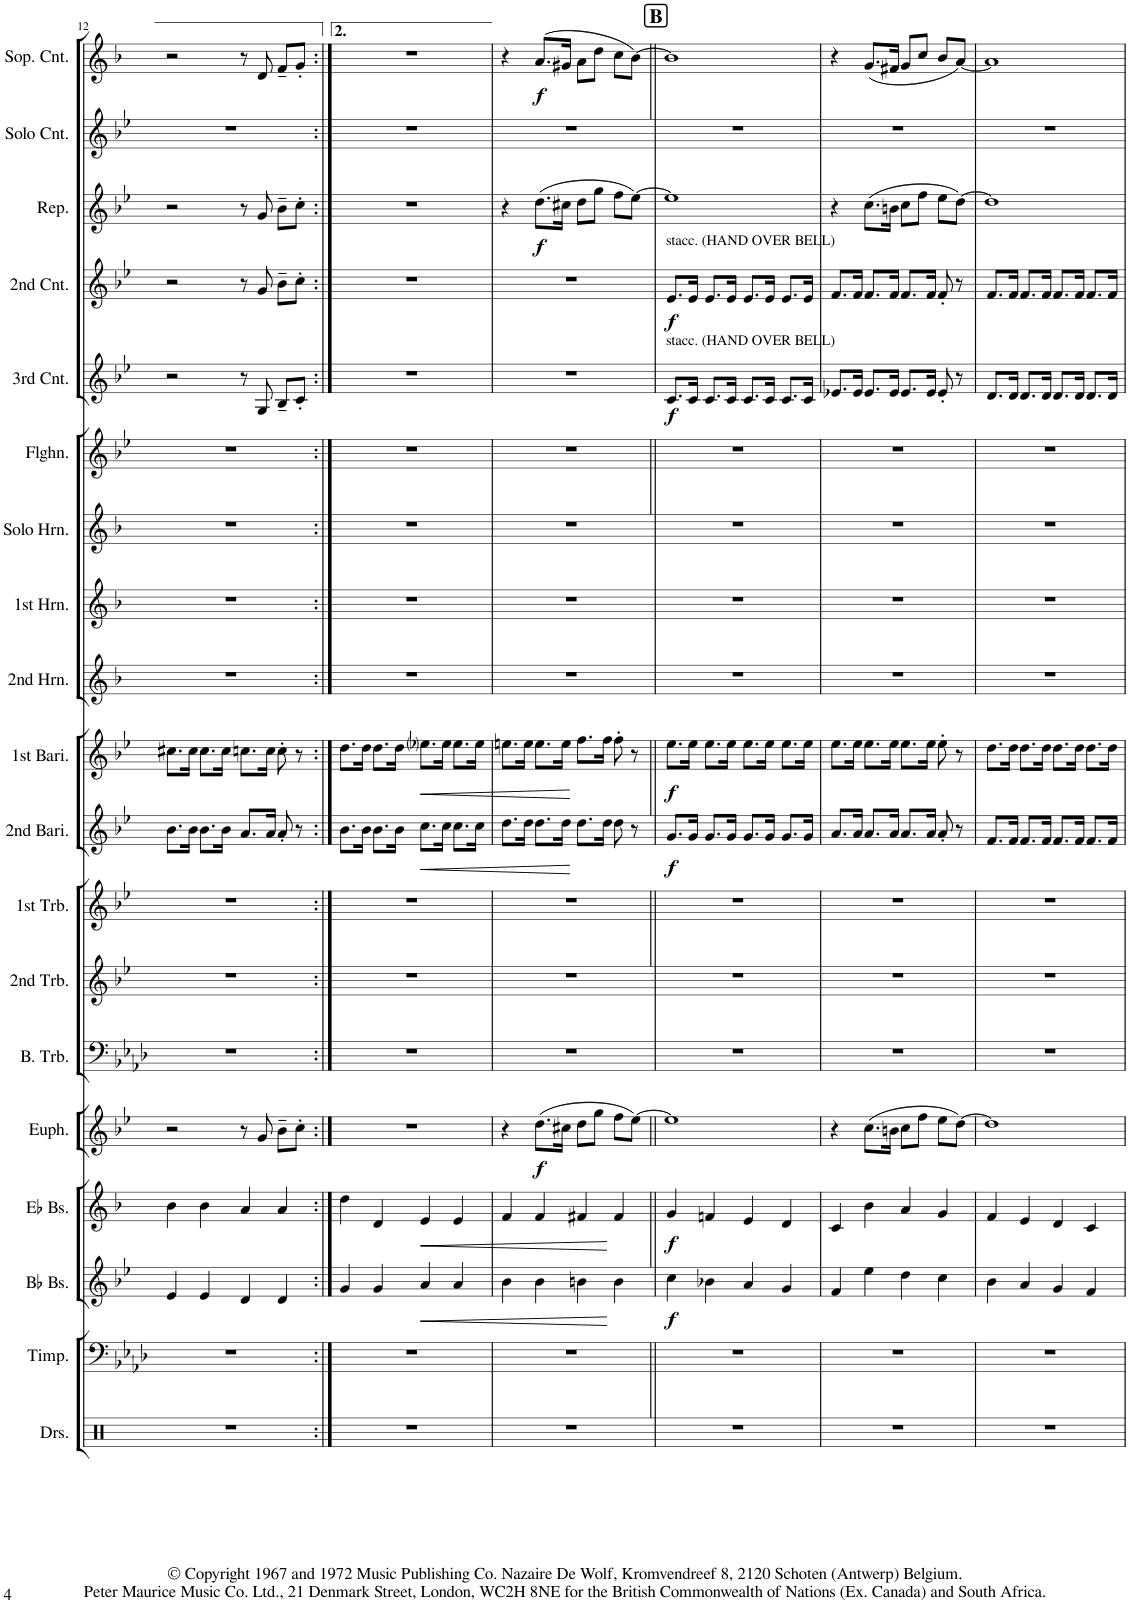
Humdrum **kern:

**kern	**kern	**kern	**dynam	**kern	**dynam	**kern	**dynam	**kern	**kern	**kern	**kern	**dynam	**kern	**dynam	**kern	**kern	**kern	**kern	**kern	**dynam	**kern	**dynam	**kern	**dynam	**kern	**kern	**dynam
*part19	*part18	*part17	*part17	*part16	*part16	*part15	*part15	*part14	*part13	*part12	*part11	*part11	*part10	*part10	*part9	*part8	*part7	*part6	*part5	*part5	*part4	*part4	*part3	*part3	*part2	*part1	*part1
*staff19	*staff18	*staff17	*staff17	*staff16	*staff16	*staff15	*staff15	*staff14	*staff13	*staff12	*staff11	*staff11	*staff10	*staff10	*staff9	*staff8	*staff7	*staff6	*staff5	*staff5	*staff4	*staff4	*staff3	*staff3	*staff2	*staff1	*staff1
*I"Drumset	*I"Timpani	*I"Bb Bass	*	*I"Eb Bass	*	*I"Euphonium	*	*I"Bass Trombone	*I"2nd Trombone	*I"1st Trombone	*I"2nd Baritone	*	*I"1st Baritone	*	*I"2nd Horn	*I"1st Horn	*I"Solo Horn	*I"Flugelhorn	*I"3rd Cornet	*	*I"2nd Cornet	*	*I"Repiano	*	*I"Solo Cornet	*I"Soprano Cornet	*
*I'Drs.	*I'Timp.	*I'Bb Bs.	*	*I'Eb Bs.	*	*I'Euph.	*	*I'B. Trb.	*I'2nd Trb.	*I'1st Trb.	*I'2nd Bari.	*	*I'1st Bari.	*	*I'2nd Hrn.	*I'1st Hrn.	*I'Solo Hrn.	*I'Flghn.	*I'3rd Cnt.	*	*I'2nd Cnt.	*	*I'Rep.	*	*I'Solo Cnt.	*I'Sop. Cnt.	*
!!LO:PB:g=z
*clefX	*clefF4	*clefG2	*	*clefG2	*	*clefG2	*	*clefF4	*clefG2	*clefG2	*clefG2	*	*clefG2	*	*clefG2	*clefG2	*clefG2	*clefG2	*clefG2	*	*clefG2	*	*clefG2	*	*clefG2	*clefG2	*
*	*	*Trd15c26	*	*Trd12c21	*	*Trd8c14	*	*Trd7c12	*Trd1c2	*Trd1c2	*Trd1c2	*	*Trd1c2	*	*Trd5c9	*Trd5c9	*Trd5c9	*Trd1c2	*Trd1c2	*	*Trd1c2	*	*Trd1c2	*	*Trd1c2	*Trd-2c-3	*
*k[]	*k[b-e-a-d-]	*k[b-e-]	*	*k[b-]	*	*k[b-e-]	*	*k[b-e-a-d-]	*k[b-e-]	*k[b-e-]	*k[b-e-]	*	*k[b-e-]	*	*k[b-]	*k[b-]	*k[b-]	*k[b-e-]	*k[b-e-]	*	*k[b-e-]	*	*k[b-e-]	*	*k[b-e-]	*k[b-]	*
*M2/2	*M2/2	*M2/2	*	*M2/2	*	*M2/2	*	*M2/2	*M2/2	*M2/2	*M2/2	*	*M2/2	*	*M2/2	*M2/2	*M2/2	*M2/2	*M2/2	*	*M2/2	*	*M2/2	*	*M2/2	*M2/2	*
*met(c|)	*met(c|)	*met(c|)	*	*met(c|)	*	*met(c|)	*	*met(c|)	*met(c|)	*met(c|)	*met(c|)	*	*met(c|)	*	*met(c|)	*met(c|)	*met(c|)	*met(c|)	*met(c|)	*	*met(c|)	*	*met(c|)	*	*met(c|)	*met(c|)	*
=12	=12	=12	=12	=12	=12	=12	=12	=12	=12	=12	=12	=12	=12	=12	=12	=12	=12	=12	=12	=12	=12	=12	=12	=12	=12	=12	=12
1r	1r	4e-/	.	4b-\	.	2r	.	1r	1r	1r	8.b-\L	.	8.cc#X\L	.	1r	1r	1r	1r	2r	.	2r	.	2r	.	1r	2r	.
.	.	.	.	.	.	.	.	.	.	.	16b-\Jk	.	16cc#\Jk	.	.	.	.	.	.	.	.	.	.	.	.	.	.
.	.	4e-/	.	4b-\	.	.	.	.	.	.	8.b-\L	.	8.cc#\L	.	.	.	.	.	.	.	.	.	.	.	.	.	.
.	.	.	.	.	.	.	.	.	.	.	16b-\Jk	.	16cc#\Jk	.	.	.	.	.	.	.	.	.	.	.	.	.	.
.	.	4d/	.	4a/	.	8r	.	.	.	.	8.a/L	.	8.ccn\L	.	.	.	.	.	8r	.	8r	.	8r	.	.	8r	.
.	.	.	.	.	.	8g/	.	.	.	.	.	.	.	.	.	.	.	.	8G/	.	8g/	.	8g/	.	.	8d/	.
.	.	.	.	.	.	.	.	.	.	.	16a/Jk	.	16cc\Jk	.	.	.	.	.	.	.	.	.	.	.	.	.	.
.	.	4d/	.	4a/	.	8b-~\L	.	.	.	.	8a'/	.	8cc'\	.	.	.	.	.	8B-~/L	.	8b-~\L	.	8b-~\L	.	.	8f~/L	.
.	.	.	.	.	.	8cc'\J	.	.	.	.	8r	.	8r	.	.	.	.	.	8c'/J	.	8cc'\J	.	8cc'\J	.	.	8g'/J	.
=13:|!	=13:|!	=13:|!	=13:|!	=13:|!	=13:|!	=13:|!	=13:|!	=13:|!	=13:|!	=13:|!	=13:|!	=13:|!	=13:|!	=13:|!	=13:|!	=13:|!	=13:|!	=13:|!	=13:|!	=13:|!	=13:|!	=13:|!	=13:|!	=13:|!	=13:|!	=13:|!	=13:|!
1r	1r	4g/	.	4dd\	.	1r	.	1r	1r	1r	8.b-\L	.	8.dd\L	.	1r	1r	1r	1r	1r	.	1r	.	1r	.	1r	1r	.
.	.	.	.	.	.	.	.	.	.	.	16b-\Jk	.	16dd\Jk	.	.	.	.	.	.	.	.	.	.	.	.	.	.
.	.	4g/	.	4d/	.	.	.	.	.	.	8.b-\L	.	8.dd\L	.	.	.	.	.	.	.	.	.	.	.	.	.	.
.	.	.	.	.	.	.	.	.	.	.	16b-\Jk	.	16dd\Jk	.	.	.	.	.	.	.	.	.	.	.	.	.	.
!	!	!	!LO:HP:b	!	!LO:HP:b	!	!	!	!	!	!	!LO:HP:b	!	!LO:HP:b	!	!	!	!	!	!	!	!	!	!	!	!	!
.	.	4a/	<	4e/	<	.	.	.	.	.	8.cc\L	<	8.ee-i\L	<	.	.	.	.	.	.	.	.	.	.	.	.	.
.	.	.	.	.	.	.	.	.	.	.	16cc\Jk	.	16ee-\Jk	.	.	.	.	.	.	.	.	.	.	.	.	.	.
.	.	4a/	.	4e/	.	.	.	.	.	.	8.cc\L	.	8.ee-\L	.	.	.	.	.	.	.	.	.	.	.	.	.	.
.	.	.	.	.	.	.	.	.	.	.	16cc\Jk	.	16ee-\Jk	.	.	.	.	.	.	.	.	.	.	.	.	.	.
=14	=14	=14	=14	=14	=14	=14	=14	=14	=14	=14	=14	=14	=14	=14	=14	=14	=14	=14	=14	=14	=14	=14	=14	=14	=14	=14	=14
1r	1r	4b-\	.	4f/	.	4r	.	1r	1r	1r	8.dd\L	.	8.een\L	.	1r	1r	1r	1r	1r	.	1r	.	4r	.	1r	4r	.
.	.	.	.	.	.	.	.	.	.	.	16dd\Jk	.	16ee\Jk	.	.	.	.	.	.	.	.	.	.	.	.	.	.
!	!	!	!	!	!	!	!LO:DY:b	!	!	!	!	!	!	!	!	!	!	!	!	!	!	!	!	!LO:DY:b	!	!	!LO:DY:b
.	.	4b-\	.	4f/	.	(8.dd\L	f	.	.	.	8.dd\L	.	8.ee\L	.	.	.	.	.	.	.	.	.	(8.dd\L	f	.	(8.a/L	f
.	.	.	.	.	.	16cc#X\Jk	.	.	.	.	16dd\Jk	.	16ee\Jk	.	.	.	.	.	.	.	.	.	16cc#X\Jk	.	.	16g#X/Jk	.
.	.	4bn\	.	4f#X/	.	8dd\L	.	.	.	.	8.dd\L	[	8.ff\L	[	.	.	.	.	.	.	.	.	8dd\L	.	.	8a\L	.
.	.	.	.	.	.	8gg\J	.	.	.	.	.	.	.	.	.	.	.	.	.	.	.	.	8gg\J	.	.	8dd\J	.
.	.	.	.	.	.	.	.	.	.	.	16dd\Jk	.	16ff\Jk	.	.	.	.	.	.	.	.	.	.	.	.	.	.
.	.	4b\	[	4f#/	[	8ff\L	.	.	.	.	8dd\	.	8ff'\	.	.	.	.	.	.	.	.	.	8ff\L	.	.	8cc\L	.
.	.	.	.	.	.	[8ee-\J)	.	.	.	.	8r	.	8r	.	.	.	.	.	.	.	.	.	[8ee-\J)	.	.	[8b-\J)	.
!!LO:REH:place=s1:a:B:cj:fs=14:t=B
=15||	=15||	=15||	=15||	=15||	=15||	=15||	=15||	=15||	=15||	=15||	=15||	=15||	=15||	=15||	=15||	=15||	=15||	=15||	=15||	=15||	=15||	=15||	=15||	=15||	=15||	=15||	=15||
!	!	!	!	!	!	!	!	!	!	!	!	!	!	!	!	!	!	!	!	!	!LO:TX:a:t=stacc. (HAND OVER BELL)	!	!	!	!	!	!
!	!	!	!	!	!	!	!	!	!	!	!	!	!	!	!	!	!	!	!LO:TX:a:t=stacc. (HAND OVER BELL)	!	!	!	!	!	!	!	!
!	!	!	!LO:DY:b	!	!LO:DY:b	!	!	!	!	!	!	!LO:DY:b	!	!LO:DY:b	!	!	!	!	!	!LO:DY:b	!	!LO:DY:b	!	!	!	!	!
1r	1r	4cc\	f	4g/	f	1ee-]	.	1r	1r	1r	8.g/L	f	8.ee-\L	f	1r	1r	1r	1r	8.c/L	f	8.e-/L	f	1ee-]	.	1r	1b-]	.
.	.	.	.	.	.	.	.	.	.	.	16g/Jk	.	16ee-\Jk	.	.	.	.	.	16c/Jk	.	16e-/Jk	.	.	.	.	.	.
.	.	4b-X\	.	4fn/	.	.	.	.	.	.	8.g/L	.	8.ee-\L	.	.	.	.	.	8.c/L	.	8.e-/L	.	.	.	.	.	.
.	.	.	.	.	.	.	.	.	.	.	16g/Jk	.	16ee-\Jk	.	.	.	.	.	16c/Jk	.	16e-/Jk	.	.	.	.	.	.
.	.	4a/	.	4e/	.	.	.	.	.	.	8.g/L	.	8.ee-\L	.	.	.	.	.	8.c/L	.	8.e-/L	.	.	.	.	.	.
.	.	.	.	.	.	.	.	.	.	.	16g/Jk	.	16ee-\Jk	.	.	.	.	.	16c/Jk	.	16e-/Jk	.	.	.	.	.	.
.	.	4g/	.	4d/	.	.	.	.	.	.	8.g/L	.	8.ee-\L	.	.	.	.	.	8.c/L	.	8.e-/L	.	.	.	.	.	.
.	.	.	.	.	.	.	.	.	.	.	16g/Jk	.	16ee-\Jk	.	.	.	.	.	16c/Jk	.	16e-/Jk	.	.	.	.	.	.
=16	=16	=16	=16	=16	=16	=16	=16	=16	=16	=16	=16	=16	=16	=16	=16	=16	=16	=16	=16	=16	=16	=16	=16	=16	=16	=16	=16
1r	1r	4f/	.	4c/	.	4r	.	1r	1r	1r	8.a/L	.	8.ee-\L	.	1r	1r	1r	1r	8.e-X/L	.	8.f/L	.	4r	.	1r	4r	.
.	.	.	.	.	.	.	.	.	.	.	16a/Jk	.	16ee-\Jk	.	.	.	.	.	16e-/Jk	.	16f/Jk	.	.	.	.	.	.
.	.	4ee-\	.	4b-\	.	(8.cc\L	.	.	.	.	8.a/L	.	8.ee-\L	.	.	.	.	.	8.e-/L	.	8.f/L	.	(8.cc\L	.	.	(8.g/L	.
.	.	.	.	.	.	16bn\Jk	.	.	.	.	16a/Jk	.	16ee-\Jk	.	.	.	.	.	16e-/Jk	.	16f/Jk	.	16bn\Jk	.	.	16f#X/Jk	.
.	.	4dd\	.	4a/	.	8cc\L	.	.	.	.	8.a/L	.	8.ee-\L	.	.	.	.	.	8.e-/L	.	8.f/L	.	8cc\L	.	.	8g/L	.
.	.	.	.	.	.	8ff\J	.	.	.	.	.	.	.	.	.	.	.	.	.	.	.	.	8ff\J	.	.	8cc/J	.
.	.	.	.	.	.	.	.	.	.	.	16a/Jk	.	16ee-\Jk	.	.	.	.	.	16e-/Jk	.	16f/Jk	.	.	.	.	.	.
.	.	4cc\	.	4g/	.	8ee-\L	.	.	.	.	8a'/	.	8ee-'\	.	.	.	.	.	8e-'/	.	8f'/	.	8ee-\L	.	.	8b-/L	.
.	.	.	.	.	.	[8dd\J)	.	.	.	.	8r	.	8r	.	.	.	.	.	8r	.	8r	.	[8dd\J)	.	.	[8a/J)	.
=17	=17	=17	=17	=17	=17	=17	=17	=17	=17	=17	=17	=17	=17	=17	=17	=17	=17	=17	=17	=17	=17	=17	=17	=17	=17	=17	=17
1r	1r	4b-\	.	4f/	.	1dd]	.	1r	1r	1r	8.f/L	.	8.dd\L	.	1r	1r	1r	1r	8.d/L	.	8.f/L	.	1dd]	.	1r	1a]	.
.	.	.	.	.	.	.	.	.	.	.	16f/Jk	.	16dd\Jk	.	.	.	.	.	16d/Jk	.	16f/Jk	.	.	.	.	.	.
.	.	4a/	.	4e/	.	.	.	.	.	.	8.f/L	.	8.dd\L	.	.	.	.	.	8.d/L	.	8.f/L	.	.	.	.	.	.
.	.	.	.	.	.	.	.	.	.	.	16f/Jk	.	16dd\Jk	.	.	.	.	.	16d/Jk	.	16f/Jk	.	.	.	.	.	.
.	.	4g/	.	4d/	.	.	.	.	.	.	8.f/L	.	8.dd\L	.	.	.	.	.	8.d/L	.	8.f/L	.	.	.	.	.	.
.	.	.	.	.	.	.	.	.	.	.	16f/Jk	.	16dd\Jk	.	.	.	.	.	16d/Jk	.	16f/Jk	.	.	.	.	.	.
.	.	4f/	.	4c/	.	.	.	.	.	.	8.f/L	.	8.dd\L	.	.	.	.	.	8.d/L	.	8.f/L	.	.	.	.	.	.
.	.	.	.	.	.	.	.	.	.	.	16f/Jk	.	16dd\Jk	.	.	.	.	.	16d/Jk	.	16f/Jk	.	.	.	.	.	.
=	=	=	=	=	=	=	=	=	=	=	=	=	=	=	=	=	=	=	=	=	=	=	=	=	=	=	=
*-	*-	*-	*-	*-	*-	*-	*-	*-	*-	*-	*-	*-	*-	*-	*-	*-	*-	*-	*-	*-	*-	*-	*-	*-	*-	*-	*-
